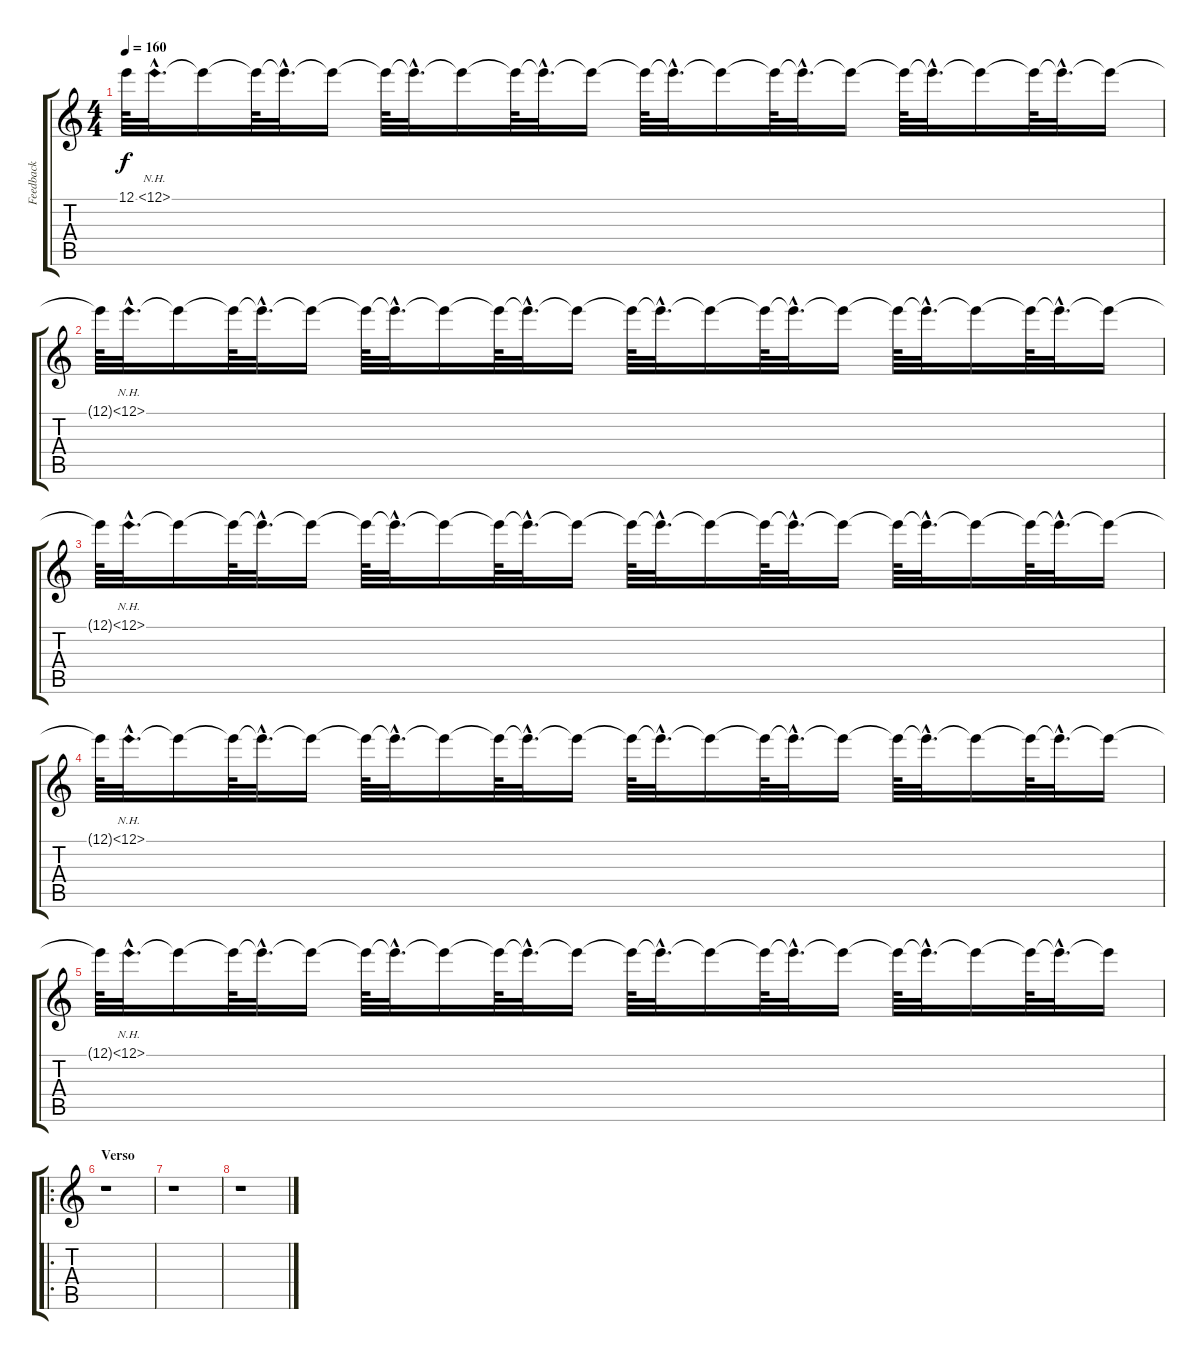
\track ("Feedback" "Feedback") {instrument guitarharmonics}
\staff {score tabs}
\tuning (E4 B3 G3 D3 A2 E2) {hide}
\ts (4 4)
\tempo 160
\clef g2
\ks c
12.1{t}.64{dy f volume 16} 12.1{nh hac}.32{d volume 5} 12.1{t}.16 12.1{t}.64{volume 16} 12.1{hac t}.32{d volume 9} 12.1{t}.16 12.1{t}.64{volume 16} 12.1{hac t}.32{d volume 9} 12.1{t}.16 12.1{t}.64{volume 16} 12.1{hac t}.32{d volume 9} 12.1{t}.16 12.1{t}.64{volume 16} 12.1{hac t}.32{d volume 9} 12.1{t}.16 12.1{t}.64{volume 16} 12.1{hac t}.32{d volume 9} 12.1{t}.16 12.1{t}.64{volume 16} 12.1{hac t}.32{d volume 9} 12.1{t}.16 12.1{t}.64{volume 16} 12.1{hac t}.32{d volume 9} 12.1{t}.16 |
12.1{t}.64{volume 16} 12.1{nh hac}.32{d volume 5} 12.1{t}.16 12.1{t}.64{volume 16} 12.1{hac t}.32{d volume 9} 12.1{t}.16 12.1{t}.64{volume 16} 12.1{hac t}.32{d volume 9} 12.1{t}.16 12.1{t}.64{volume 16} 12.1{hac t}.32{d volume 9} 12.1{t}.16 12.1{t}.64{volume 16} 12.1{hac t}.32{d volume 9} 12.1{t}.16 12.1{t}.64{volume 16} 12.1{hac t}.32{d volume 9} 12.1{t}.16 12.1{t}.64{volume 16} 12.1{hac t}.32{d volume 9} 12.1{t}.16 12.1{t}.64{volume 16} 12.1{hac t}.32{d volume 9} 12.1{t}.16 |
12.1{t}.64{volume 16} 12.1{nh hac}.32{d volume 5} 12.1{t}.16 12.1{t}.64{volume 16} 12.1{hac t}.32{d volume 9} 12.1{t}.16 12.1{t}.64{volume 16} 12.1{hac t}.32{d volume 9} 12.1{t}.16 12.1{t}.64{volume 16} 12.1{hac t}.32{d volume 9} 12.1{t}.16 12.1{t}.64{volume 16} 12.1{hac t}.32{d volume 9} 12.1{t}.16 12.1{t}.64{volume 16} 12.1{hac t}.32{d volume 9} 12.1{t}.16 12.1{t}.64{volume 16} 12.1{hac t}.32{d volume 9} 12.1{t}.16 12.1{t}.64{volume 16} 12.1{hac t}.32{d volume 9} 12.1{t}.16 |
12.1{t}.64{volume 16} 12.1{nh hac}.32{d volume 5} 12.1{t}.16 12.1{t}.64{volume 16} 12.1{hac t}.32{d volume 9} 12.1{t}.16 12.1{t}.64{volume 16} 12.1{hac t}.32{d volume 9} 12.1{t}.16 12.1{t}.64{volume 16} 12.1{hac t}.32{d volume 9} 12.1{t}.16 12.1{t}.64{volume 16} 12.1{hac t}.32{d volume 9} 12.1{t}.16 12.1{t}.64{volume 16} 12.1{hac t}.32{d volume 9} 12.1{t}.16 12.1{t}.64{volume 16} 12.1{hac t}.32{d volume 9} 12.1{t}.16 12.1{t}.64{volume 16} 12.1{hac t}.32{d volume 9} 12.1{t}.16 |
12.1{t}.64{volume 16} 12.1{nh hac}.32{d volume 5} 12.1{t}.16 12.1{t}.64{volume 16} 12.1{hac t}.32{d volume 9} 12.1{t}.16 12.1{t}.64{volume 16} 12.1{hac t}.32{d volume 9} 12.1{t}.16 12.1{t}.64{volume 16} 12.1{hac t}.32{d volume 9} 12.1{t}.16 12.1{t}.64{volume 16} 12.1{hac t}.32{d volume 9} 12.1{t}.16 12.1{t}.64{volume 16} 12.1{hac t}.32{d volume 9} 12.1{t}.16 12.1{t}.64{volume 16} 12.1{hac t}.32{d volume 9} 12.1{t}.16 12.1{t}.64{volume 16} 12.1{hac t}.32{d volume 9} 12.1{t}.16 |
\ro
\section ("" "Verso")
r.1 |
r.1 |
r.1
